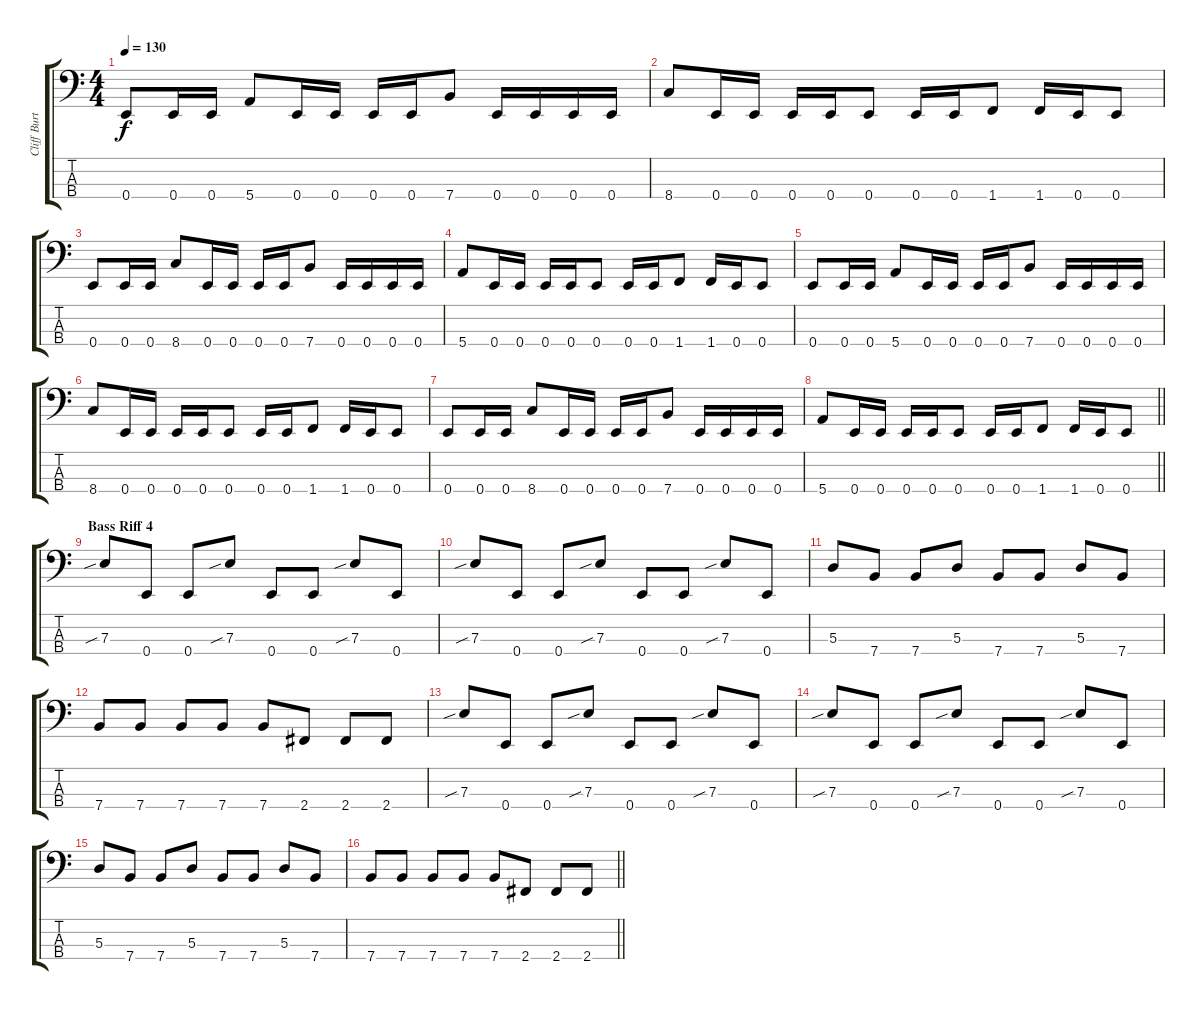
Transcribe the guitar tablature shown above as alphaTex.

\track ("Cliff Burton (Bass)" "Cliff Burt") {instrument electricbassfinger}
\staff {score tabs}
\tuning (G2 D2 A1 E1) {hide}
\ts (4 4)
\tempo 130
\clef f4
\ks c
0.4.8{dy f} 0.4.16 0.4.16 5.4.8 0.4.16 0.4.16 0.4.16 0.4.16 7.4.8 0.4.16 0.4.16 0.4.16 0.4.16 |
8.4.8 0.4.16 0.4.16 0.4.16 0.4.16 0.4.8 0.4.16 0.4.16 1.4.8 1.4.16 0.4.16 0.4.8 |
0.4.8 0.4.16 0.4.16 8.4.8 0.4.16 0.4.16 0.4.16 0.4.16 7.4.8 0.4.16 0.4.16 0.4.16 0.4.16 |
5.4.8 0.4.16 0.4.16 0.4.16 0.4.16 0.4.8 0.4.16 0.4.16 1.4.8 1.4.16 0.4.16 0.4.8 |
0.4.8 0.4.16 0.4.16 5.4.8 0.4.16 0.4.16 0.4.16 0.4.16 7.4.8 0.4.16 0.4.16 0.4.16 0.4.16 |
8.4.8 0.4.16 0.4.16 0.4.16 0.4.16 0.4.8 0.4.16 0.4.16 1.4.8 1.4.16 0.4.16 0.4.8 |
0.4.8 0.4.16 0.4.16 8.4.8 0.4.16 0.4.16 0.4.16 0.4.16 7.4.8 0.4.16 0.4.16 0.4.16 0.4.16 |
\barLineRight lightlight
5.4.8 0.4.16 0.4.16 0.4.16 0.4.16 0.4.8 0.4.16 0.4.16 1.4.8 1.4.16 0.4.16 0.4.8 |
\section ("" "Bass Riff 4")
7.3{sib}.8{instrument electricbassfinger} 0.4.8 0.4.8 7.3{sib}.8 0.4.8 0.4.8 7.3{sib}.8 0.4.8 |
7.3{sib}.8 0.4.8 0.4.8 7.3{sib}.8 0.4.8 0.4.8 7.3{sib}.8 0.4.8 |
5.3.8 7.4.8 7.4.8 5.3.8 7.4.8 7.4.8 5.3.8 7.4.8 |
7.4.8 7.4.8 7.4.8 7.4.8 7.4.8 2.4.8 2.4.8 2.4.8 |
7.3{sib}.8 0.4.8 0.4.8 7.3{sib}.8 0.4.8 0.4.8 7.3{sib}.8 0.4.8 |
7.3{sib}.8 0.4.8 0.4.8 7.3{sib}.8 0.4.8 0.4.8 7.3{sib}.8 0.4.8 |
5.3.8 7.4.8 7.4.8 5.3.8 7.4.8 7.4.8 5.3.8 7.4.8 |
\barLineRight lightlight
7.4.8 7.4.8 7.4.8 7.4.8 7.4.8 2.4.8 2.4.8 2.4.8
